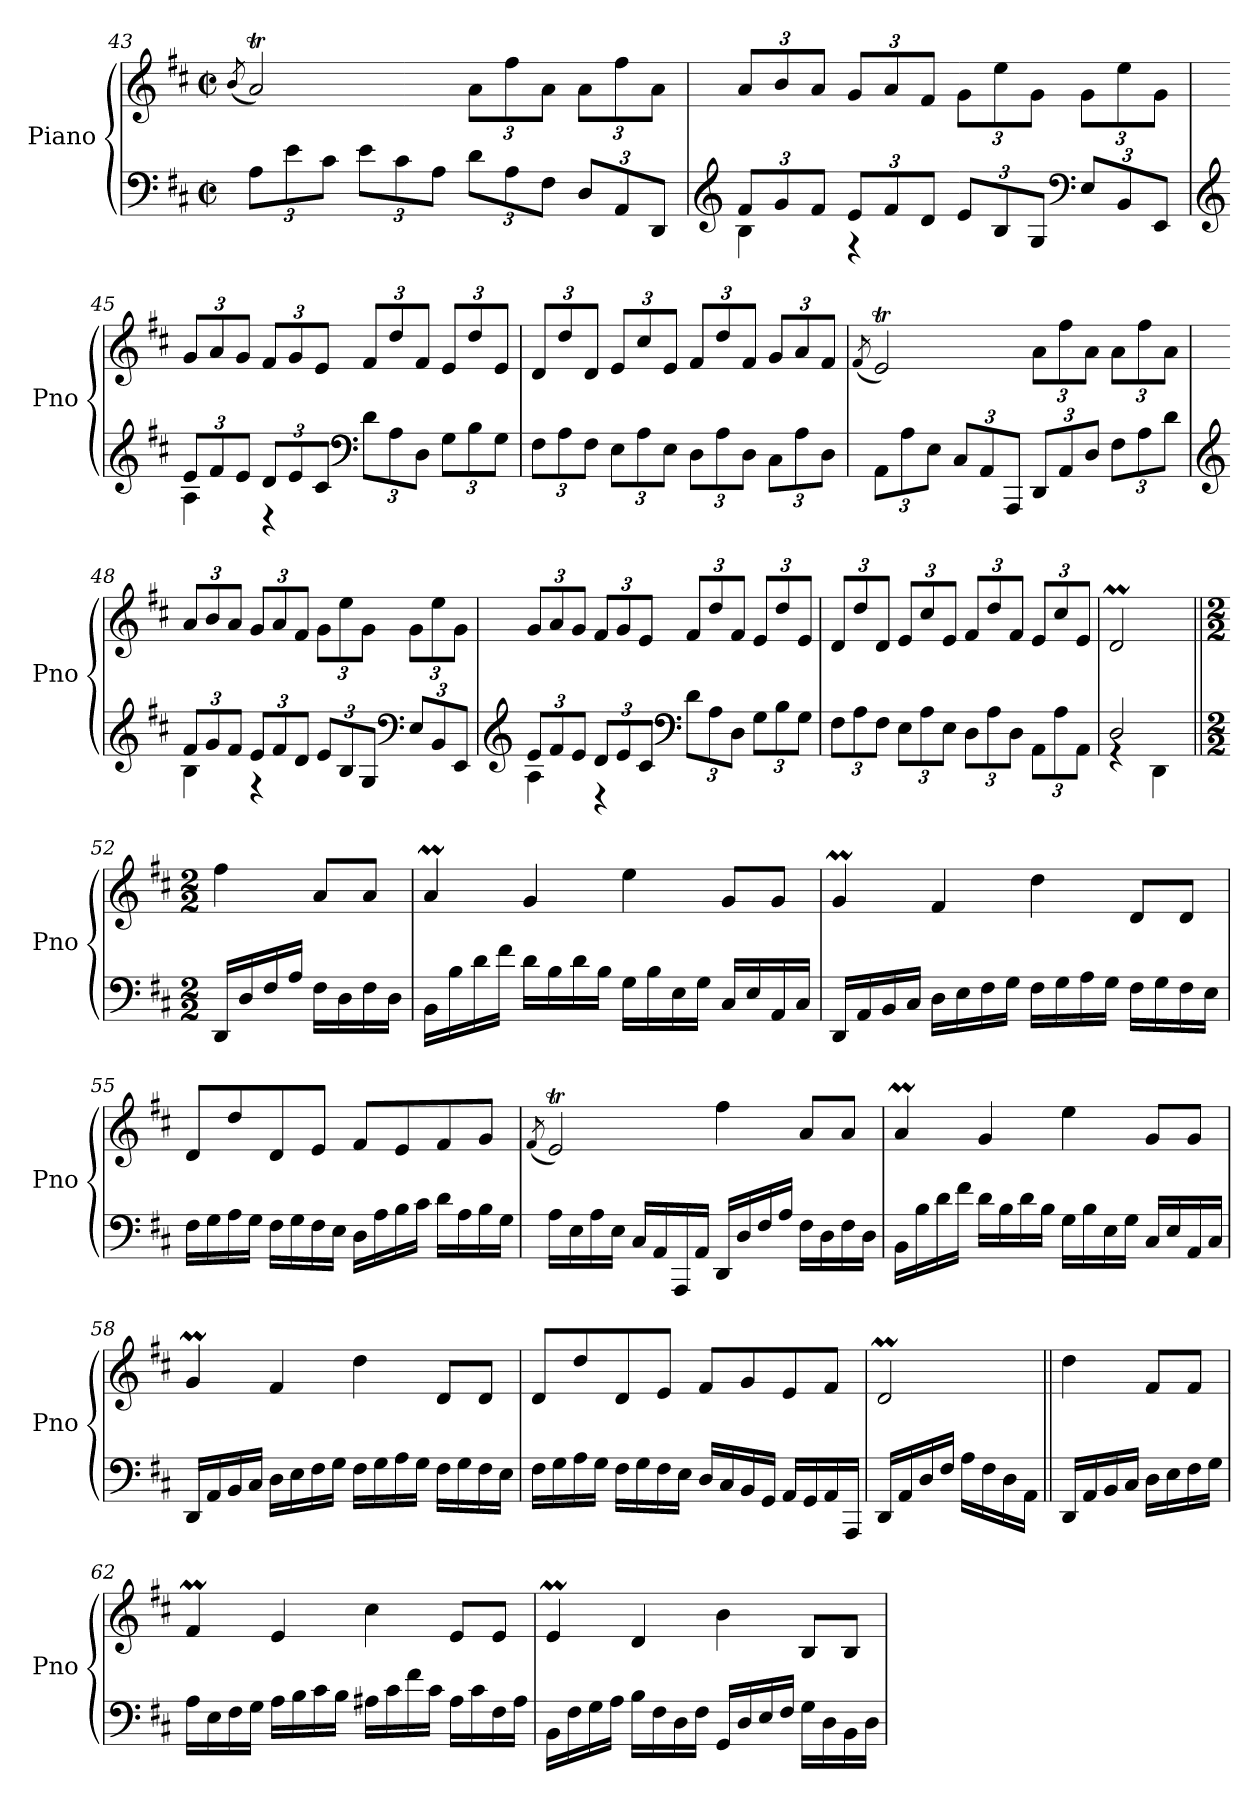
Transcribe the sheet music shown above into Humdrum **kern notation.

**kern	**kern
*part1	*part1
*staff2	*staff1
*I"Piano	*
*I'Pno	*
*clefF4	*clefG2
*k[f#c#]	*k[f#c#]
*M2/2	*M2/2
*met(c|)	*met(c|)
=43	=43
.	(<8qb/
*Xbrackettup	*
12A\L	2aT/)
12e\	.
12c#\J	.
12e\L	.
12c#\	.
12A\J	.
*	*Xbrackettup
12d\L	12a\L
12A\	12ff#\
12F#\J	12a\J
12D/L	12a\L
12AA/	12ff#\
12DD/J	12a\J
=44	=44
*clefG2	*
*^	*
12f#/L	4B\	12a/L
12g/	.	12b/
12f#/J	.	12a/J
12e/L	4r	12g/L
12f#/	.	12a/
12d/J	.	12f#/J
12e/L	2ryy	12g\L
12B/	.	12ee\
12G/J	.	12g\J
*clefF4	*	*
12E/L	.	12g\L
12BB/	.	12ee\
12EE/J	.	12g\J
!!LO:PB:g=z
=45	=45	=45
*clefG2	*	*
12e/L	4A\	12g/L
12f#/	.	12a/
12e/J	.	12g/J
12d/L	4r	12f#/L
12e/	.	12g/
12c#/J	.	12e/J
*clefF4	*	*
12d\L	2ryy	12f#/L
12A\	.	12dd/
12D\J	.	12f#/J
12G\L	.	12e/L
12B\	.	12dd/
12G\J	.	12e/J
*v	*v	*
=46	=46
12F#\L	12d/L
12A\	12dd/
12F#\J	12d/J
12E\L	12e/L
12A\	12cc#/
12E\J	12e/J
12D\L	12f#/L
12A\	12dd/
12D\J	12f#/J
12C#\L	12g/L
12A\	12a/
12D\J	12f#/J
=47	=47
.	(<8qf#/
12AA\L	2eT/)
12A\	.
12E\J	.
12C#/L	.
12AA/	.
12AAA/J	.
12DD/L	12a\L
12AA/	12ff#\
12D/J	12a\J
12F#\L	12a\L
12A\	12ff#\
12d\J	12a\J
!!LO:LB:g=z
=48	=48
*clefG2	*
*^	*
12f#/L	4B\	12a/L
12g/	.	12b/
12f#/J	.	12a/J
12e/L	4r	12g/L
12f#/	.	12a/
12d/J	.	12f#/J
12e/L	2ryy	12g\L
12B/	.	12ee\
12G/J	.	12g\J
*clefF4	*	*
12E/L	.	12g\L
12BB/	.	12ee\
12EE/J	.	12g\J
=49	=49	=49
*clefG2	*	*
12e/L	4A\	12g/L
12f#/	.	12a/
12e/J	.	12g/J
12d/L	4r	12f#/L
12e/	.	12g/
12c#/J	.	12e/J
*clefF4	*	*
12d\L	2ryy	12f#/L
12A\	.	12dd/
12D\J	.	12f#/J
12G\L	.	12e/L
12B\	.	12dd/
12G\J	.	12e/J
*v	*v	*
=50	=50
12F#\L	12d/L
12A\	12dd/
12F#\J	12d/J
12E\L	12e/L
12A\	12cc#/
12E\J	12e/J
12D\L	12f#/L
12A\	12dd/
12D\J	12f#/J
12AA\L	12e/L
12A\	12cc#/
12AA\J	12e/J
=51	=51
*^	*
2D/	4rGG	2dM/
.	4DD\	.
*v	*v	*
!!LO:LB:g=z
=52||	=52||
*M2/2	*M2/2
*	*MM115
16DD/LL	4ff#\
16D/	.
16F#/	.
16A/JJ	.
16F#\LL	8a/L
16D\	.
16F#\	8a/J
16D\JJ	.
=53	=53
16BB\LL	4aM/
16B\	.
16d\	.
16f#\JJ	.
16d\LL	4g/
16B\	.
16d\	.
16B\JJ	.
16G\LL	4ee\
16B\	.
16E\	.
16G\JJ	.
16C#/LL	8g/L
16E/	.
16AA/	8g/J
16C#/JJ	.
=54	=54
16DD/LL	4gM/
16AA/	.
16BB/	.
16C#/JJ	.
16D\LL	4f#/
16E\	.
16F#\	.
16G\JJ	.
16F#\LL	4dd\
16G\	.
16A\	.
16G\JJ	.
16F#\LL	8d/L
16G\	.
16F#\	8d/J
16E\JJ	.
!!LO:LB:g=z
=55	=55
16F#\LL	8d/L
16G\	.
16A\	8dd/
16G\JJ	.
16F#\LL	8d/
16G\	.
16F#\	8e/J
16E\JJ	.
16D\LL	8f#/L
16A\	.
16B\	8e/
16c#\JJ	.
16d\LL	8f#/
16A\	.
16B\	8g/J
16G\JJ	.
=56	=56
.	(<8qf#/
16A\LL	2eT/)
16E\	.
16A\	.
16E\JJ	.
16C#/LL	.
16AA/	.
16AAA/	.
16AA/JJ	.
16DD/LL	4ff#\
16D/	.
16F#/	.
16A/JJ	.
16F#\LL	8a/L
16D\	.
16F#\	8a/J
16D\JJ	.
=57	=57
16BB\LL	4aM/
16B\	.
16d\	.
16f#\JJ	.
16d\LL	4g/
16B\	.
16d\	.
16B\JJ	.
16G\LL	4ee\
16B\	.
16E\	.
16G\JJ	.
16C#/LL	8g/L
16E/	.
16AA/	8g/J
16C#/JJ	.
!!LO:LB:g=z
=58	=58
16DD/LL	4gM/
16AA/	.
16BB/	.
16C#/JJ	.
16D\LL	4f#/
16E\	.
16F#\	.
16G\JJ	.
16F#\LL	4dd\
16G\	.
16A\	.
16G\JJ	.
16F#\LL	8d/L
16G\	.
16F#\	8d/J
16E\JJ	.
=59	=59
16F#\LL	8d/L
16G\	.
16A\	8dd/
16G\JJ	.
16F#\LL	8d/
16G\	.
16F#\	8e/J
16E\JJ	.
16D/LL	8f#/L
16C#/	.
16BB/	8g/
16GG/JJ	.
16AA/LL	8e/
16GG/	.
16AA/	8f#/J
16AAA/JJ	.
=60	=60
16DD/LL	2dM/
16AA/	.
16D/	.
16F#/JJ	.
16A\LL	.
16F#\	.
16D\	.
16AA\JJ	.
=61||	=61||
16DD/LL	4dd\
16AA/	.
16BB/	.
16C#/JJ	.
16D\LL	8f#/L
16E\	.
16F#\	8f#/J
16G\JJ	.
!!LO:PB:g=z
=62	=62
16A\LL	4f#m/
16E\	.
16F#\	.
16G\JJ	.
16A\LL	4e/
16B\	.
16c#\	.
16B\JJ	.
16A#X\LL	4cc#\
16c#\	.
16f#\	.
16c#\JJ	.
16A#\LL	8e/L
16c#\	.
16F#\	8e/J
16A#\JJ	.
=63	=63
16BB\LL	4eM/
16F#\	.
16G\	.
16A\JJ	.
16B\LL	4d/
16F#\	.
16D\	.
16F#\JJ	.
16GG/LL	4b\
16D/	.
16E/	.
16F#/JJ	.
16G\LL	8B/L
16D\	.
16BB\	8B/J
16D\JJ	.
=	=
*-	*-
